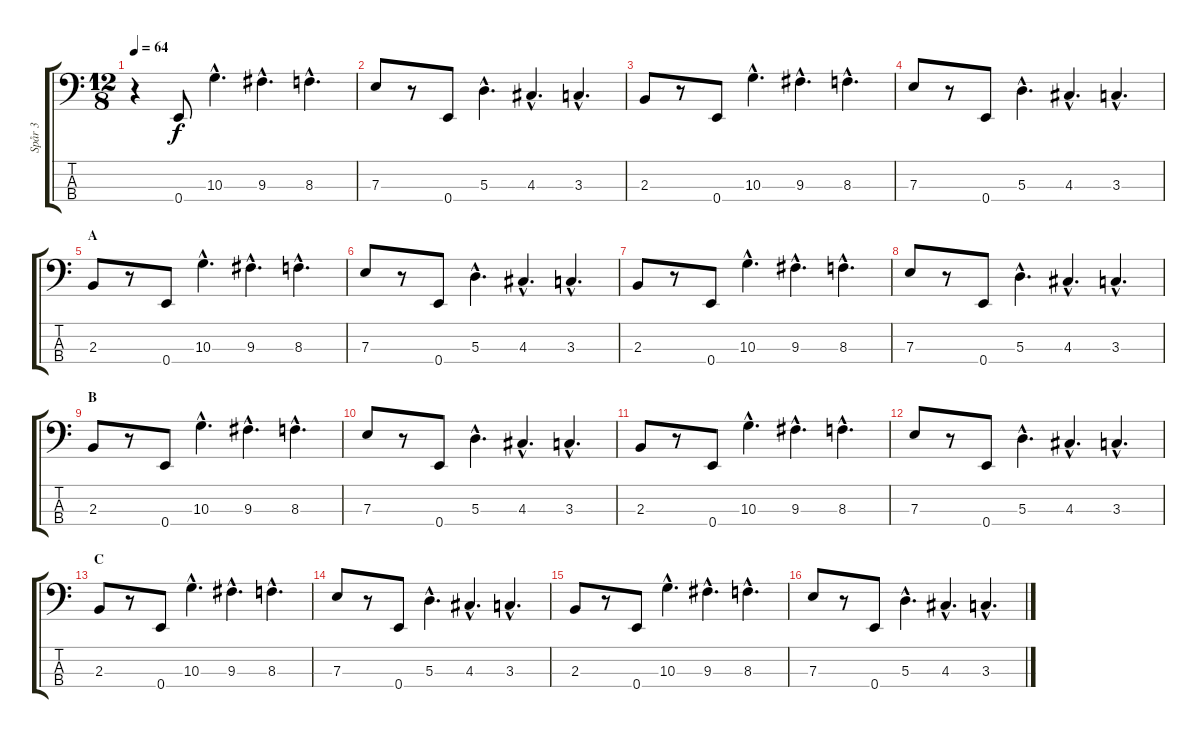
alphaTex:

\track ("Spår 3" "Spår 3") {instrument electricbassfinger}
\staff {score tabs}
\tuning (G2 D2 A1 E1) {hide}
\ts (12 8)
\tempo 64
\clef f4
\ks c
r.4{dy f instrument electricbassfinger} 0.4.8 10.3{hac}.4{d} 9.3{hac}.4{d} 8.3{hac}.4{d} |
7.3.8 r.8 0.4.8 5.3{hac}.4{d} 4.3{hac}.4{d} 3.3{hac}.4{d} |
2.3.8 r.8 0.4.8 10.3{hac}.4{d} 9.3{hac}.4{d} 8.3{hac}.4{d} |
7.3.8 r.8 0.4.8 5.3{hac}.4{d} 4.3{hac}.4{d} 3.3{hac}.4{d} |
\section ("" "A")
2.3.8 r.8 0.4.8 10.3{hac}.4{d} 9.3{hac}.4{d} 8.3{hac}.4{d} |
7.3.8 r.8 0.4.8 5.3{hac}.4{d} 4.3{hac}.4{d} 3.3{hac}.4{d} |
2.3.8 r.8 0.4.8 10.3{hac}.4{d} 9.3{hac}.4{d} 8.3{hac}.4{d} |
7.3.8 r.8 0.4.8 5.3{hac}.4{d} 4.3{hac}.4{d} 3.3{hac}.4{d} |
\section ("" "B")
2.3.8 r.8 0.4.8 10.3{hac}.4{d} 9.3{hac}.4{d} 8.3{hac}.4{d} |
7.3.8 r.8 0.4.8 5.3{hac}.4{d} 4.3{hac}.4{d} 3.3{hac}.4{d} |
2.3.8 r.8 0.4.8 10.3{hac}.4{d} 9.3{hac}.4{d} 8.3{hac}.4{d} |
7.3.8 r.8 0.4.8 5.3{hac}.4{d} 4.3{hac}.4{d} 3.3{hac}.4{d} |
\section ("" "C")
2.3.8 r.8 0.4.8 10.3{hac}.4{d} 9.3{hac}.4{d} 8.3{hac}.4{d} |
7.3.8 r.8 0.4.8 5.3{hac}.4{d} 4.3{hac}.4{d} 3.3{hac}.4{d} |
2.3.8 r.8 0.4.8 10.3{hac}.4{d} 9.3{hac}.4{d} 8.3{hac}.4{d} |
7.3.8 r.8 0.4.8 5.3{hac}.4{d} 4.3{hac}.4{d} 3.3{hac}.4{d}
